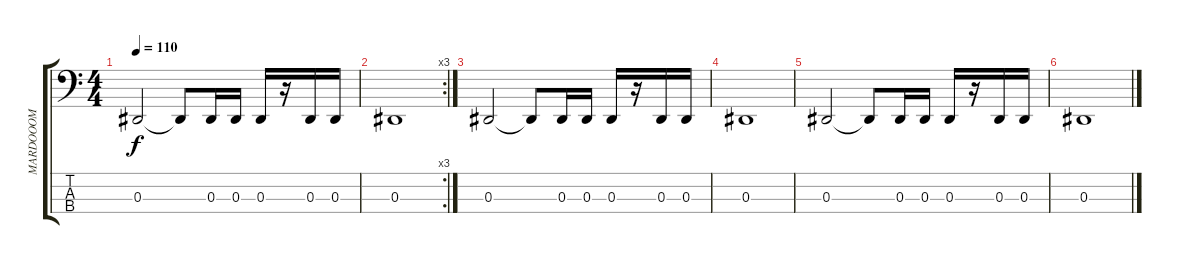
\track ("MARDOOOM" "MARDOOOM") {instrument electricbassfinger}
\staff {score tabs}
\tuning (Db2 Ab1 Eb1 Bb0) {hide}
\ts (4 4)
\tempo 110
\clef f4
\ks c
0.3.2{dy f} 0.3{t}.8 0.3.16 0.3.16 0.3.16 r.16 0.3.16 0.3.16 |
\rc 3
0.3.1 |
0.3.2{volume 0} 0.3{t}.8 0.3.16 0.3.16 0.3.16 r.16 0.3.16 0.3.16 |
0.3.1 |
0.3.2 0.3{t}.8 0.3.16 0.3.16 0.3.16 r.16 0.3.16 0.3.16 |
0.3.1
